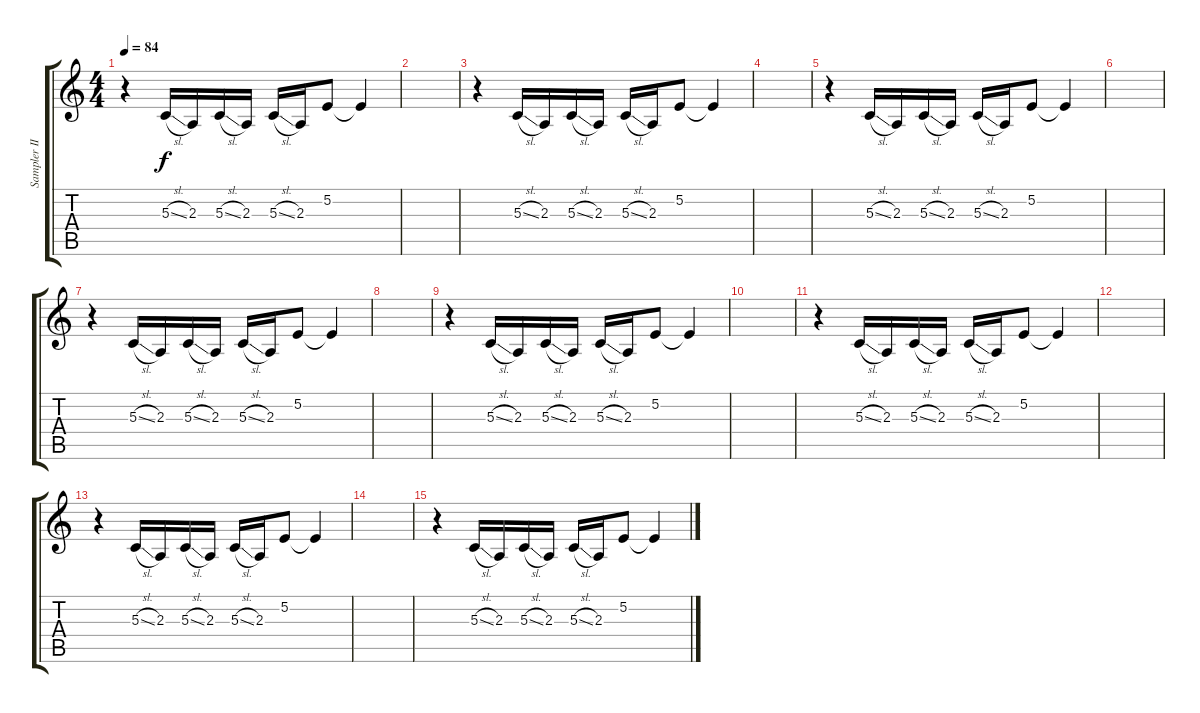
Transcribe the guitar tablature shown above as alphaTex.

\track ("Sampler II" "Sampler II") {instrument pad4choir}
\staff {score tabs}
\tuning (E4 B3 G3 D3 A2 E2) {hide}
\ts (4 4)
\tempo 84
\clef g2
\ks c
r.4{dy f} 5.3{sl}.16 2.3.16 5.3{sl}.16 2.3.16 5.3{sl}.16 2.3.16 5.2.8 5.2{t}.4 |
|
r.4 5.3{sl}.16 2.3.16 5.3{sl}.16 2.3.16 5.3{sl}.16 2.3.16 5.2.8 5.2{t}.4 |
|
r.4 5.3{sl}.16 2.3.16 5.3{sl}.16 2.3.16 5.3{sl}.16 2.3.16 5.2.8 5.2{t}.4 |
|
r.4 5.3{sl}.16 2.3.16 5.3{sl}.16 2.3.16 5.3{sl}.16 2.3.16 5.2.8 5.2{t}.4 |
|
r.4 5.3{sl}.16 2.3.16 5.3{sl}.16 2.3.16 5.3{sl}.16 2.3.16 5.2.8 5.2{t}.4 |
|
r.4 5.3{sl}.16 2.3.16 5.3{sl}.16 2.3.16 5.3{sl}.16 2.3.16 5.2.8 5.2{t}.4 |
|
r.4 5.3{sl}.16 2.3.16 5.3{sl}.16 2.3.16 5.3{sl}.16 2.3.16 5.2.8 5.2{t}.4 |
|
r.4 5.3{sl}.16 2.3.16 5.3{sl}.16 2.3.16 5.3{sl}.16 2.3.16 5.2.8 5.2{t}.4
